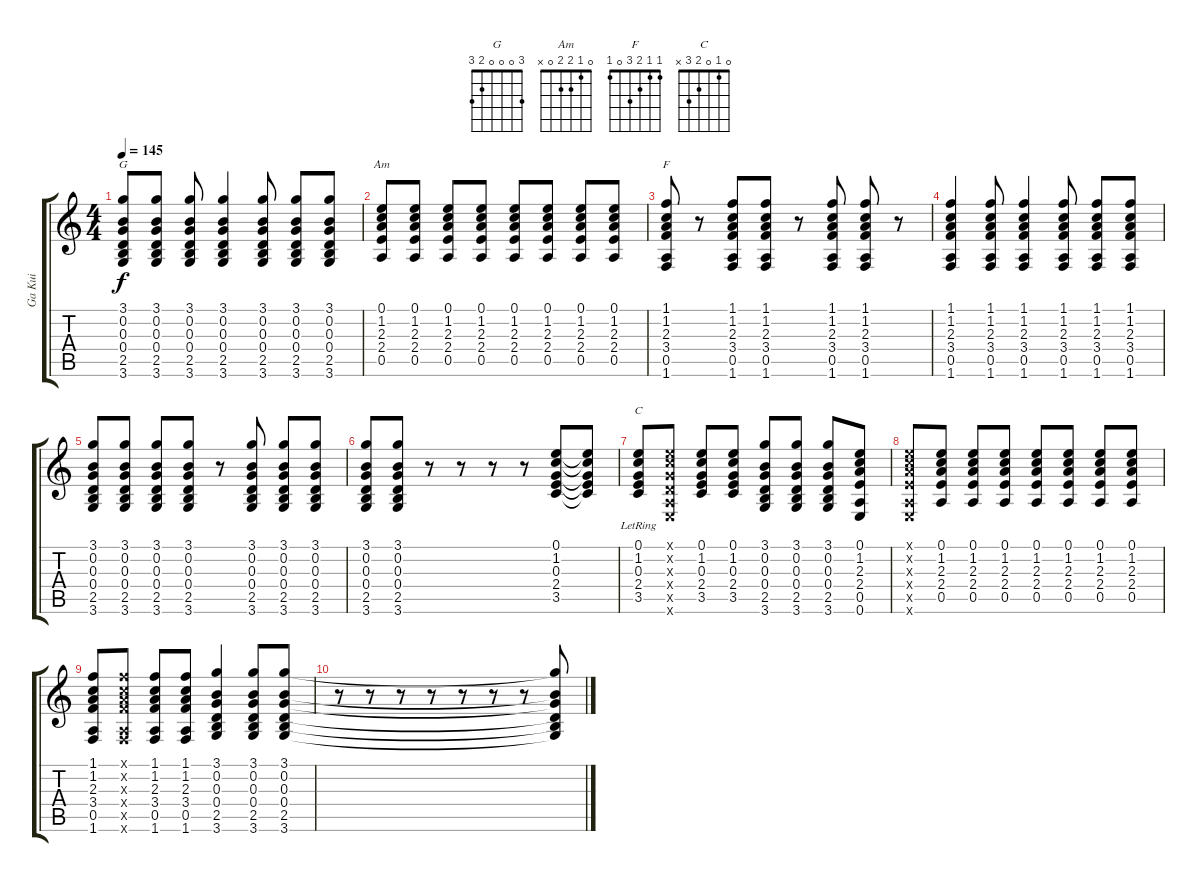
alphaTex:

\track ("Ga Kui" "Ga Kui") {instrument overdrivenguitar}
\staff {score tabs}
\tuning (E4 B3 G3 D3 A2 E2) {hide}
\chord ("G" 3 0 0 0 2 3)
\chord ("Am" 0 1 2 2 0 x)
\chord ("F" 1 1 2 3 0 1)
\chord ("C" 0 1 0 2 3 x)
\ts (4 4)
\tempo 145
\clef g2
\ks c
(3.1 0.2 0.3 0.4 2.5 3.6).8{ch "G" dy f} (3.1 0.2 0.3 0.4 2.5 3.6).8 (3.1 0.2 0.3 0.4 2.5 3.6).8 (3.1 0.2 0.3 0.4 2.5 3.6).4 (3.1 0.2 0.3 0.4 2.5 3.6).8 (3.1 0.2 0.3 0.4 2.5 3.6).8 (3.1 0.2 0.3 0.4 2.5 3.6).8 |
(0.1 1.2 2.3 2.4 0.5).8{ch "Am"} (0.1 1.2 2.3 2.4 0.5).8 (0.1 1.2 2.3 2.4 0.5).8 (0.1 1.2 2.3 2.4 0.5).8 (0.1 1.2 2.3 2.4 0.5).8 (0.1 1.2 2.3 2.4 0.5).8 (0.1 1.2 2.3 2.4 0.5).8 (0.1 1.2 2.3 2.4 0.5).8 |
(1.1 1.2 2.3 3.4 0.5 1.6).8{ch "F"} r.8 (1.1 1.2 2.3 3.4 0.5 1.6).8 (1.1 1.2 2.3 3.4 0.5 1.6).8 r.8 (1.1 1.2 2.3 3.4 0.5 1.6).8 (1.1 1.2 2.3 3.4 0.5 1.6).8 r.8 |
(1.1 1.2 2.3 3.4 0.5 1.6).4 (1.1 1.2 2.3 3.4 0.5 1.6).8 (1.1 1.2 2.3 3.4 0.5 1.6).4 (1.1 1.2 2.3 3.4 0.5 1.6).8 (1.1 1.2 2.3 3.4 0.5 1.6).8 (1.1 1.2 2.3 3.4 0.5 1.6).8 |
(3.1 0.2 0.3 0.4 2.5 3.6).8 (3.1 0.2 0.3 0.4 2.5 3.6).8 (3.1 0.2 0.3 0.4 2.5 3.6).8 (3.1 0.2 0.3 0.4 2.5 3.6).8 r.8 (3.1 0.2 0.3 0.4 2.5 3.6).8 (3.1 0.2 0.3 0.4 2.5 3.6).8 (3.1 0.2 0.3 0.4 2.5 3.6).8 |
(3.1 0.2 0.3 0.4 2.5 3.6).8 (3.1 0.2 0.3 0.4 2.5 3.6).8 r.8 r.8 r.8 r.8 (0.1 1.2 0.3 2.4 3.5).8 (0.1{t} 1.2{t} 0.3{t} 2.4{t} 3.5{t}).8 |
(0.1 1.2 0.3{lr} 2.4 3.5).8{ch "C"} (0.1{x} 1.2{x} 0.3{x} 0.4{x} 0.5{x} 0.6{x}).8 (0.1 1.2 0.3 2.4 3.5).8 (0.1 1.2 0.3 2.4 3.5).8 (3.1 0.2 0.3 0.4 2.5 3.6).8 (3.1 0.2 0.3 0.4 2.5 3.6).8 (3.1 0.2 0.3 0.4 2.5 3.6).8 (0.1 1.2 2.3 2.4 0.5 0.6).8 |
(0.1{x} 1.2{x} 2.3{x} 2.4{x} 0.5{x} 0.6{x}).8 (0.1 1.2 2.3 2.4 0.5).8 (0.1 1.2 2.3 2.4 0.5).8 (0.1 1.2 2.3 2.4 0.5).8 (0.1 1.2 2.3 2.4 0.5).8 (0.1 1.2 2.3 2.4 0.5).8 (0.1 1.2 2.3 2.4 0.5).8 (0.1 1.2 2.3 2.4 0.5).8 |
(1.1 1.2 2.3 3.4 0.5 1.6).8 (1.1{x} 1.2{x} 2.3{x} 3.4{x} 0.5{x} 1.6{x}).8 (1.1 1.2 2.3 3.4 0.5 1.6).8 (1.1 1.2 2.3 3.4 0.5 1.6).8 (3.1 0.2 0.3 0.4 2.5 3.6).4 (3.1 0.2 0.3 0.4 2.5 3.6).8 (3.1 0.2 0.3 0.4 2.5 3.6).8 |
r.8 r.8 r.8 r.8 r.8 r.8 r.8 (3.1{t} 0.2{t} 0.3{t} 0.4{t} 2.5{t} 3.6{t}).8
